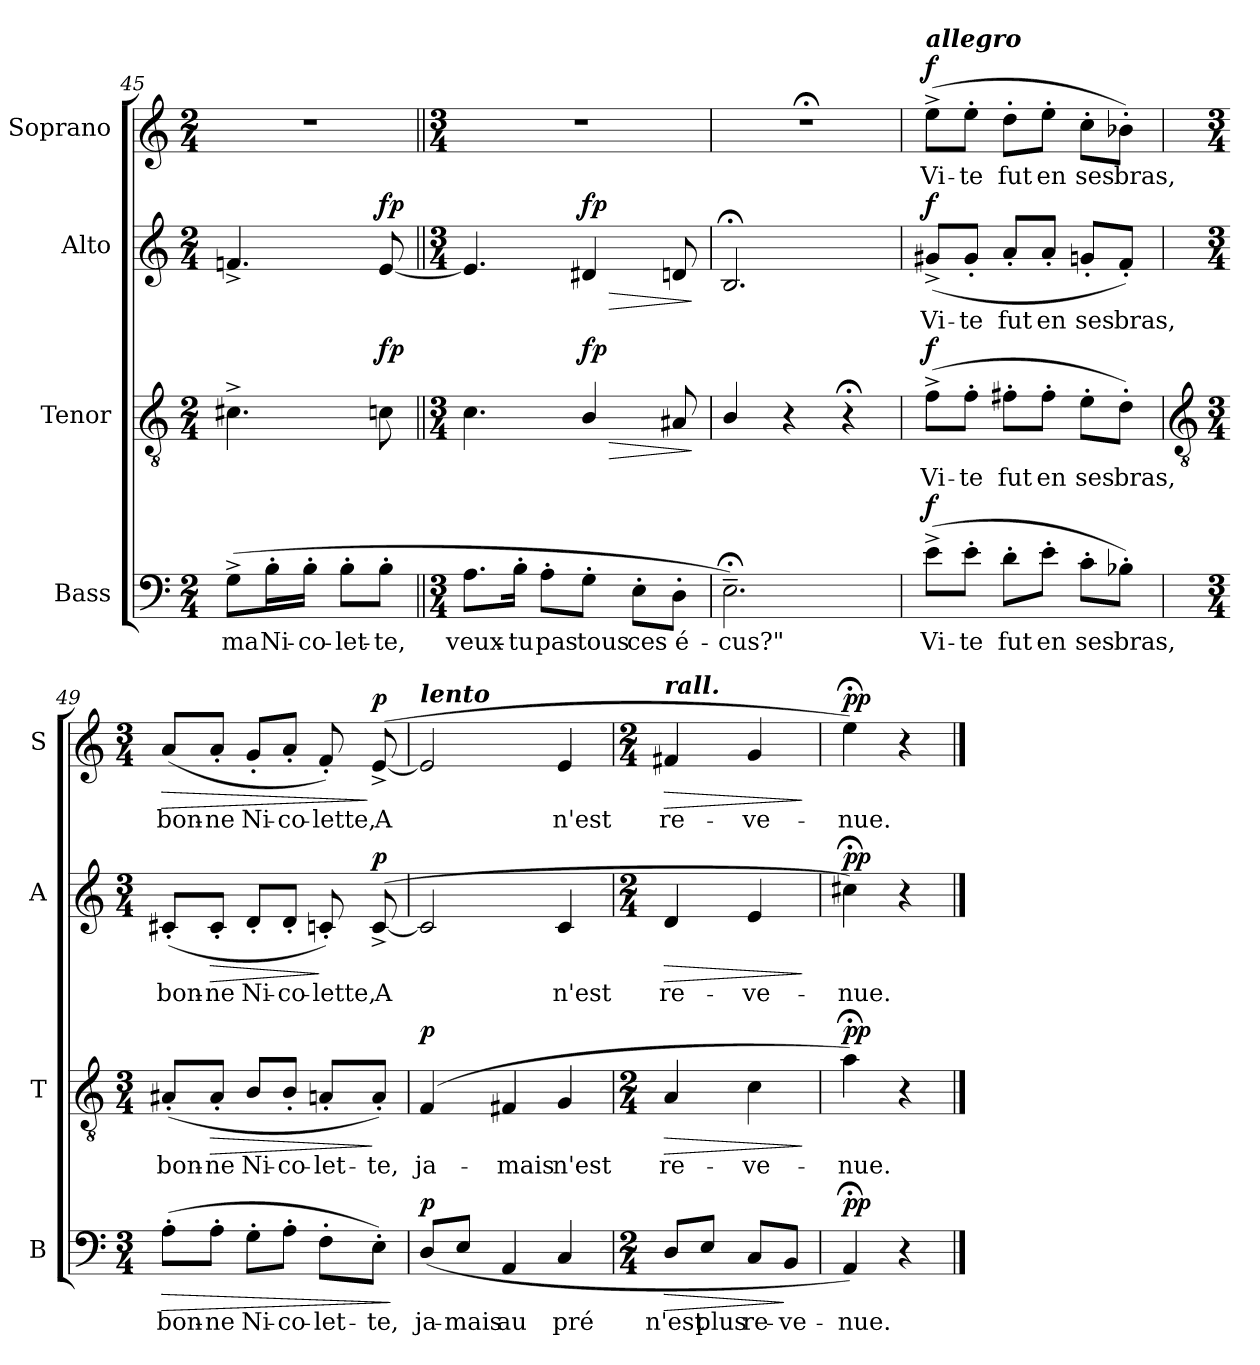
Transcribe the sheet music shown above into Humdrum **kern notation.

**kern	**text	**dynam	**kern	**text	**dynam	**kern	**text	**dynam	**kern	**text	**dynam
*part4	*part4	*part4	*part3	*part3	*part3	*part2	*part2	*part2	*part1	*part1	*part1
*staff4	*staff4	*staff4	*staff3	*staff3	*staff3	*staff2	*staff2	*staff2	*staff1	*staff1	*staff1
*I"Bass	*	*	*I"Tenor	*	*	*I"Alto	*	*	*I"Soprano	*	*
*I'B	*	*	*I'T	*	*	*I'A	*	*	*I'S	*	*
*clefF4	*	*	*clefGv2	*	*	*clefG2	*	*	*clefG2	*	*
*k[]	*	*	*k[]	*	*	*k[]	*	*	*k[]	*	*
*M2/4	*	*	*M2/4	*	*	*M2/4	*	*	*M2/4	*	*
=45	=45	=45	=45	=45	=45	=45	=45	=45	=45	=45	=45
!	!LO:LY:b	!	!	!	!	!	!	!	!	!	!
(>8G^\L	ma	.	4.c#X^\	.	.	4.fni^/	.	.	2r	.	.
!	!LO:LY:b	!	!	!	!	!	!	!	!	!	!
16B'\L	Ni-	.	.	.	.	.	.	.	.	.	.
!	!LO:LY:b	!	!	!	!	!	!	!	!	!	!
16B'\JJ	-co-	.	.	.	.	.	.	.	.	.	.
!	!LO:LY:b	!	!	!	!	!	!	!	!	!	!
8B'\L	-let-	.	.	.	.	.	.	.	.	.	.
!	!LO:LY:b	!	!	!	!LO:DY:b	!	!	!LO:DY:b	!	!	!
8B'\J	-te,	.	8cn\	.	fp	[8e/	.	fp	.	.	.
=46||	=46||	=46||	=46||	=46||	=46||	=46||	=46||	=46||	=46||	=46||	=46||
*M3/4	*	*	*M3/4	*	*	*M3/4	*	*	*M3/4	*	*
!	!LO:LY:b	!	!	!	!	!	!	!	!	!	!
8.A\L	veux-	.	4.c\	.	.	4.e/]	.	.	2.r	.	.
!	!LO:LY:b	!	!	!	!	!	!	!	!	!	!
16B'\Jk	-tu	.	.	.	.	.	.	.	.	.	.
!	!LO:LY:b	!	!	!	!	!	!	!	!	!	!
8A'\L	pas	.	.	.	.	.	.	.	.	.	.
!	!LO:LY:b	!	!	!	!LO:HP:b	!	!	!LO:HP:b	!	!	!
!	!	!	!	!	!LO:DY:n=1:b	!	!	!LO:DY:n=1:b	!	!	!
8G'\J	tous	.	4B/	.	> fp	4d#X/	.	> fp	.	.	.
!	!LO:LY:b	!	!	!	!	!	!	!	!	!	!
8E'\L	ces	.	.	.	.	.	.	.	.	.	.
!	!LO:LY:b	!	!	!	!	!	!	!	!	!	!
8D'\J	é-	.	8A#X/	.	.	8dn/	.	.	.	.	.
.	.	.	.	.	]	.	.	]	.	.	.
=47	=47	=47	=47	=47	=47	=47	=47	=47	=47	=47	=47
!	!LO:LY:b	!	!	!	!	!	!	!	!	!	!
2.E;<~\)	-cus?"	.	4B/	.	.	2.B;</	.	.	2.r;<	.	.
.	.	.	4r	.	.	.	.	.	.	.	.
.	.	.	4r;<	.	.	.	.	.	.	.	.
=48	=48	=48	=48	=48	=48	=48	=48	=48	=48	=48	=48
!	!	!	!	!	!	!	!	!	!LO:TX:a:Bi:t=allegro	!	!
!	!LO:LY:b	!LO:DY:b	!	!LO:LY:b	!LO:DY:b	!	!LO:LY:b	!LO:DY:b	!	!LO:LY:b	!LO:DY:b
(>8e^\L	Vi-	f	(>8f^\L	Vi-	f	(<8g#X^/L	Vi-	f	(>8ee^\L	Vi-	f
!	!LO:LY:b	!	!	!LO:LY:b	!	!	!LO:LY:b	!	!	!LO:LY:b	!
8e'\J	-te	.	8f'\J	-te	.	8g#'/J	-te	.	8ee'\J	-te	.
!	!LO:LY:b	!	!	!LO:LY:b	!	!	!LO:LY:b	!	!	!LO:LY:b	!
8d'\L	fut	.	8f#X'\L	fut	.	8a'/L	fut	.	8dd'\L	fut	.
!	!LO:LY:b	!	!	!LO:LY:b	!	!	!LO:LY:b	!	!	!LO:LY:b	!
8e'\J	en	.	8f#'\J	en	.	8a'/J	en	.	8ee'\J	en	.
!	!LO:LY:b	!	!	!LO:LY:b	!	!	!LO:LY:b	!	!	!LO:LY:b	!
8c'\L	ses	.	8e'\L	ses	.	8gn'/L	ses	.	8cc'\L	ses	.
!	!LO:LY:b	!	!	!LO:LY:b	!	!	!LO:LY:b	!	!	!LO:LY:b	!
8B-X'\J)	bras,	.	8d'\J)	bras,	.	8f'/J)	bras,	.	8b-X'\J)	bras,	.
!!LO:LB:g=z
=49	=49	=49	=49	=49	=49	=49	=49	=49	=49	=49	=49
*	*	*	*clefGv2	*	*	*	*	*	*	*	*
*M3/4	*	*	*M3/4	*	*	*M3/4	*	*	*M3/4	*	*
!	!LO:LY:b	!LO:HP:b	!	!LO:LY:b	!	!	!LO:LY:b	!	!	!LO:LY:b	!LO:HP:b
(>8A'\L	bon-	>	(>8A#X'/L	bon-	.	(>8c#X'/L	bon-	.	(>8a/L	bon-	>
!	!LO:LY:b	!	!	!LO:LY:b	!LO:HP:b	!	!LO:LY:b	!LO:HP:b	!	!LO:LY:b	!
8A'\J	-ne	.	8A#'/J	-ne	>	8c#'/J	-ne	>	8a'/J	-ne	.
!	!LO:LY:b	!	!	!LO:LY:b	!	!	!LO:LY:b	!	!	!LO:LY:b	!
8G'\L	Ni-	.	8B/L	Ni-	.	8d'/L	Ni-	.	8g'/L	Ni-	.
!	!LO:LY:b	!	!	!LO:LY:b	!	!	!LO:LY:b	!	!	!LO:LY:b	!
8A'\J	-co-	.	8B'/J	-co-	.	8d'/J	-co-	.	8a'/J	-co-	.
!	!LO:LY:b	!	!	!LO:LY:b	!	!	!LO:LY:b	!	!	!LO:LY:b	!
8F'\L	-let-	.	8An'/L	-let-	.	8cn'/)	-lette,	]	8f'/)	-lette,	.
!	!LO:LY:b	!	!	!LO:LY:b	!	!	!LO:LY:b	!LO:DY:b	!	!LO:LY:b	!LO:DY:n=1:b
8E'\J)	-te,	.	8A'/J)	-te,	]	(<[8c^/	A	p	(<[8e^/	A	] p
.	.	]	.	.	.	.	.	.	.	.	.
=50	=50	=50	=50	=50	=50	=50	=50	=50	=50	=50	=50
*	*	*	*	*	*	*	*	*	*MM70	*	*
!	!	!	!	!	!	!	!	!	!LO:TX:a:Bi:t=lento	!	!
!	!LO:LY:b	!LO:DY:b	!	!LO:LY:b	!LO:DY:b	!	!	!	!	!	!
(<8D/L	ja-	p	(>4F/	ja-	p	2c/]	.	.	2e/]	.	.
!	!LO:LY:b	!	!	!	!	!	!	!	!	!	!
8E/J	-mais	.	.	.	.	.	.	.	.	.	.
!	!LO:LY:b	!	!	!LO:LY:b	!	!	!	!	!	!	!
4AA/	au	.	4F#X/	-mais	.	.	.	.	.	.	.
!	!LO:LY:b	!	!	!LO:LY:b	!	!	!LO:LY:b	!	!	!LO:LY:b	!
4C/	pré	.	4G/	n'est	.	4c/	n'est	.	4e/	n'est	.
=51	=51	=51	=51	=51	=51	=51	=51	=51	=51	=51	=51
*M2/4	*	*	*M2/4	*	*	*M2/4	*	*	*M2/4	*	*
*	*	*	*	*	*	*	*	*	*MM67	*	*
!	!	!	!	!	!	!	!	!	!LO:TX:a:Bi:t=rall.	!	!
!	!LO:LY:b	!LO:HP:b	!	!LO:LY:b	!LO:HP:b	!	!LO:LY:b	!LO:HP:b	!	!LO:LY:b	!LO:HP:b
8D/L	n'est	>	4A/	re-	>	4d/	re-	>	4f#X/	re-	>
!	!LO:LY:b	!	!	!	!	!	!	!	!	!	!
8E/J	plus	.	.	.	.	.	.	.	.	.	.
*	*	*	*	*	*	*	*	*	*MM62	*	*
!	!LO:LY:b	!	!	!LO:LY:b	!	!	!LO:LY:b	!	!	!LO:LY:b	!
8C/L	re-	.	4c\	-ve-	.	4e/	-ve-	.	4g/	-ve-	.
!	!LO:LY:b	!	!	!	!	!	!	!	!	!	!
8BB/J	-ve-	]	.	.	.	.	.	.	.	.	.
.	.	.	.	.	]	.	.	]	.	.	]
=52	=52	=52	=52	=52	=52	=52	=52	=52	=52	=52	=52
*	*	*	*	*	*	*	*	*	*MM60	*	*
!	!LO:LY:b	!LO:DY:b	!	!LO:LY:b	!LO:DY:b	!	!LO:LY:b	!LO:DY:b	!	!LO:LY:b	!LO:DY:b
4AA;</)	-nue.	pp	4a;<\)	-nue.	pp	4cc#X;<\)	-nue.	pp	4ee;<\)	-nue.	pp
4r	.	.	4r	.	.	4r	.	.	4r	.	.
==	==	==	==	==	==	==	==	==	==	==	==
*-	*-	*-	*-	*-	*-	*-	*-	*-	*-	*-	*-
